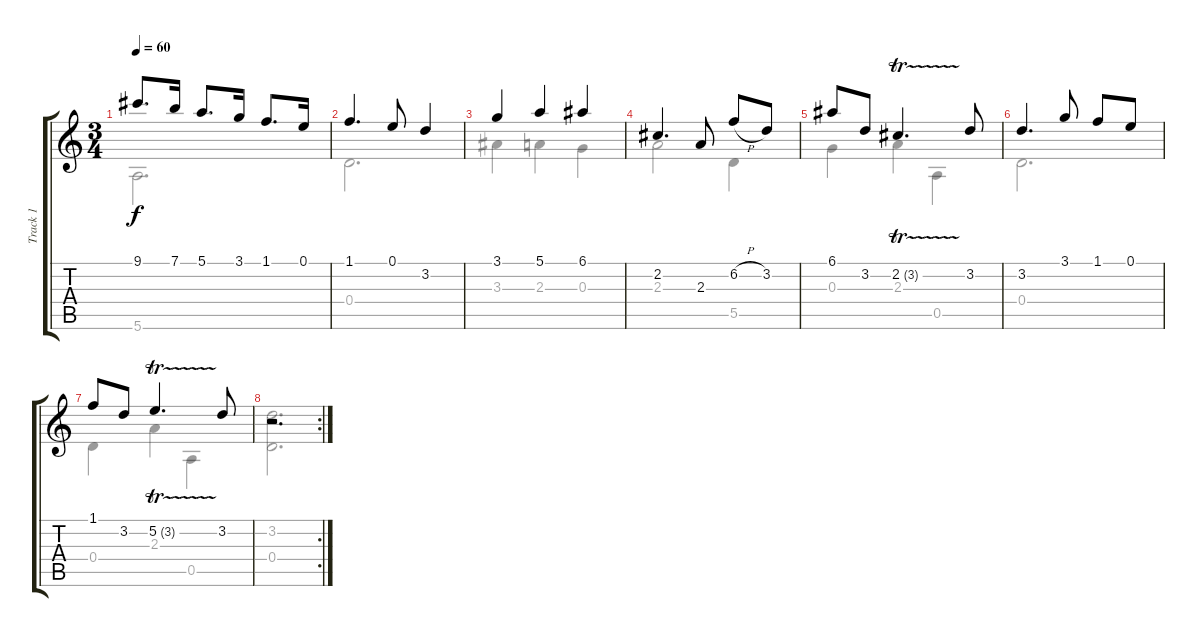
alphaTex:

\track ("Track 1" "Track 1") {instrument acousticguitarsteel}
\staff {score tabs}
\tuning (E4 B3 G3 D3 A2 E2) {hide}
\voice
\ts (3 4)
\tempo 60
\clef g2
\ks c
9.1.8{d dy f} 7.1.16 5.1.8{d} 3.1.16 1.1.8{d} 0.1.16 |
1.1.4{d} 0.1.8 3.2.4 |
3.1.4 5.1.4 6.1.4 |
2.2.4{d} 2.3.8 6.2{h}.8 3.2.8 |
6.1.8 3.2.8 2.2{tr (3 16)}.4{d} 3.2.8 |
3.2.4{d} 3.1.8 1.1.8 0.1.8 |
1.1.8 3.2.8 5.2{tr (3 16)}.4{d} 3.2.8 |
\rc 2
r.2{d}
\voice
\clef g2
\ottava regular
\simile none
\ks c
5.6.2{d dy f} |
0.4.2{d} |
3.3.4 2.3.4 0.3.4 |
2.3.2 5.5.4 |
0.3.4 2.3.4 0.5.4 |
0.4.2{d} |
0.4.4 2.3.4 0.5.4 |
(3.2 0.4).2{d}
